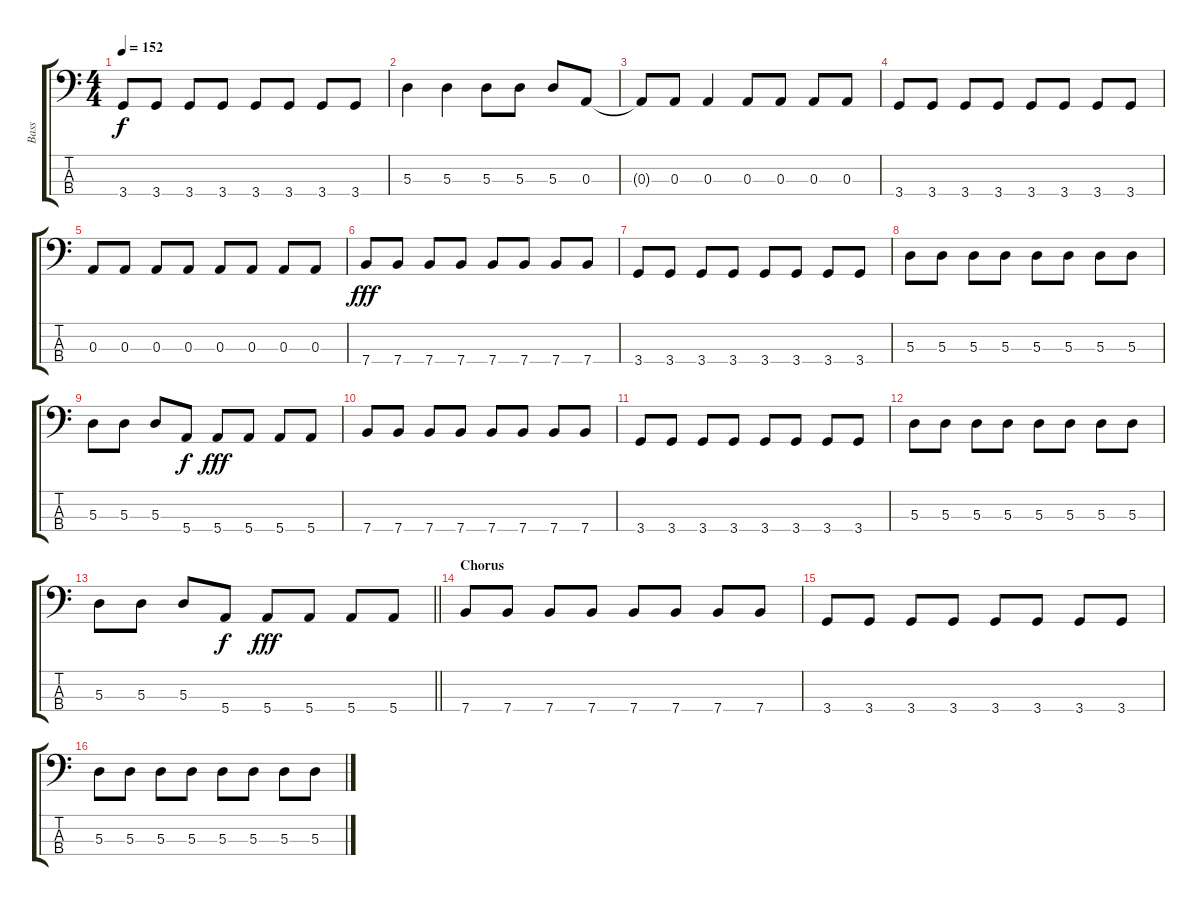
\track ("Bass" "Bass") {instrument electricbasspick}
\staff {score tabs}
\tuning (G2 D2 A1 E1) {hide}
\ts (4 4)
\tempo 152
\clef f4
\ks c
3.4.8{dy f} 3.4.8 3.4.8 3.4.8 3.4.8 3.4.8 3.4.8 3.4.8 |
5.3.4 5.3.4 5.3.8 5.3.8 5.3.8 0.3.8 |
0.3{t}.8 0.3.8 0.3.4 0.3.8 0.3.8 0.3.8 0.3.8 |
3.4.8 3.4.8 3.4.8 3.4.8 3.4.8 3.4.8 3.4.8 3.4.8 |
0.3.8 0.3.8 0.3.8 0.3.8 0.3.8 0.3.8 0.3.8 0.3.8 |
7.4.8{dy fff} 7.4.8 7.4.8 7.4.8 7.4.8 7.4.8 7.4.8 7.4.8 |
3.4.8 3.4.8 3.4.8 3.4.8 3.4.8 3.4.8 3.4.8 3.4.8 |
5.3.8 5.3.8 5.3.8 5.3.8 5.3.8 5.3.8 5.3.8 5.3.8 |
5.3.8 5.3.8 5.3.8 5.4.8{dy f} 5.4.8{dy fff} 5.4.8 5.4.8 5.4.8 |
7.4.8 7.4.8 7.4.8 7.4.8 7.4.8 7.4.8 7.4.8 7.4.8 |
3.4.8 3.4.8 3.4.8 3.4.8 3.4.8 3.4.8 3.4.8 3.4.8 |
5.3.8 5.3.8 5.3.8 5.3.8 5.3.8 5.3.8 5.3.8 5.3.8 |
\barLineRight lightlight
5.3.8 5.3.8 5.3.8 5.4.8{dy f} 5.4.8{dy fff} 5.4.8 5.4.8 5.4.8 |
\section ("" "Chorus")
7.4.8 7.4.8 7.4.8 7.4.8 7.4.8 7.4.8 7.4.8 7.4.8 |
3.4.8 3.4.8 3.4.8 3.4.8 3.4.8 3.4.8 3.4.8 3.4.8 |
5.3.8 5.3.8 5.3.8 5.3.8 5.3.8 5.3.8 5.3.8 5.3.8
